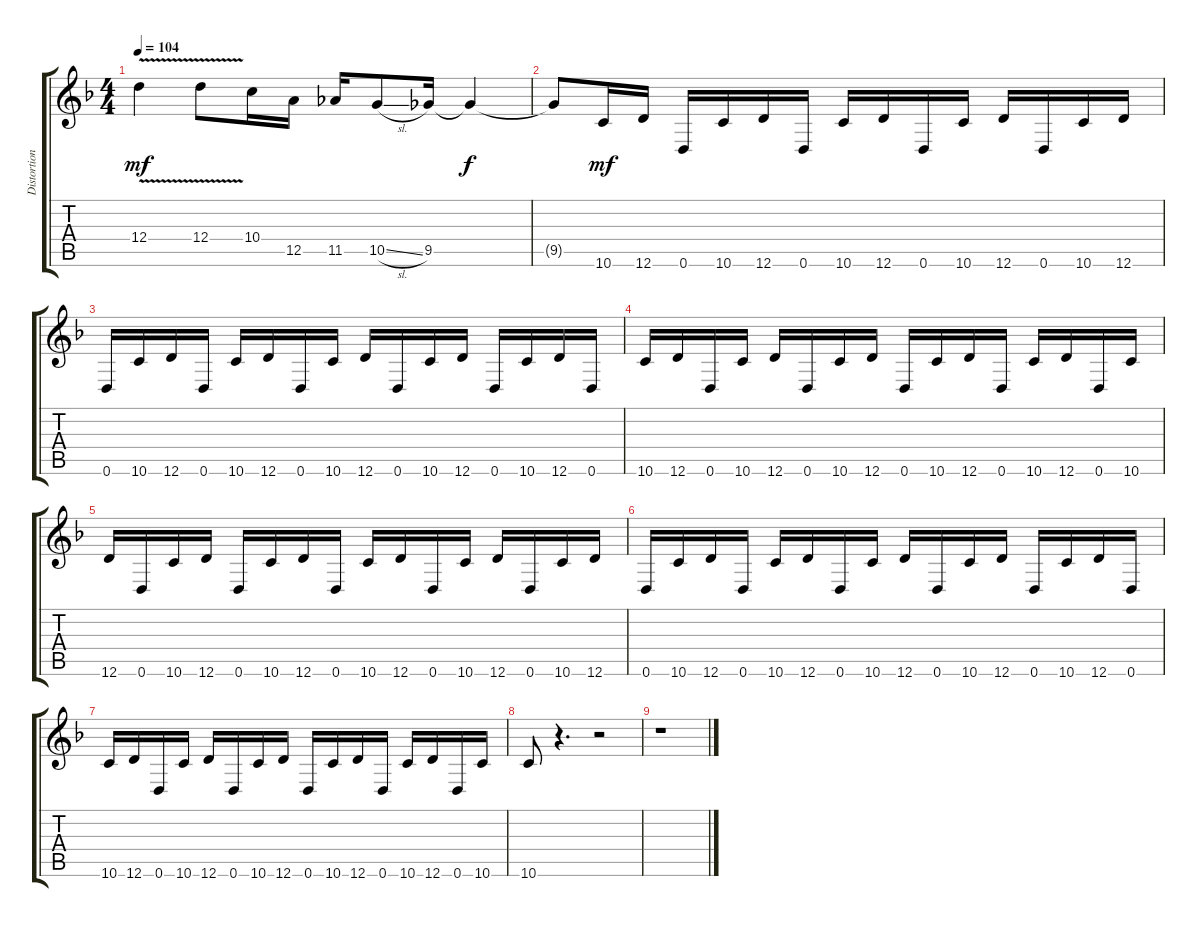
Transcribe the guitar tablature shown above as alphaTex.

\track ("Distortion w/Slide" "Distortion") {instrument distortionguitar}
\staff {score tabs}
\tuning (E4 B3 G3 D3 A2 D2) {hide}
\ts (4 4)
\tempo 104
\clef g2
\ks f
12.4{v}.4{dy mf} 12.4{v}.8 10.4.16 12.5.16 11.5.16 10.5{sl}.8 9.5.16 9.5{t}.4{dy f} |
9.5{t}.8 10.6.16{dy mf} 12.6.16 0.6.16 10.6.16 12.6.16 0.6.16 10.6.16 12.6.16 0.6.16 10.6.16 12.6.16 0.6.16 10.6.16 12.6.16 |
0.6.16 10.6.16 12.6.16 0.6.16 10.6.16 12.6.16 0.6.16 10.6.16 12.6.16 0.6.16 10.6.16 12.6.16 0.6.16 10.6.16 12.6.16 0.6.16 |
10.6.16 12.6.16 0.6.16 10.6.16 12.6.16 0.6.16 10.6.16 12.6.16 0.6.16 10.6.16 12.6.16 0.6.16 10.6.16 12.6.16 0.6.16 10.6.16 |
12.6.16 0.6.16 10.6.16 12.6.16 0.6.16 10.6.16 12.6.16 0.6.16 10.6.16 12.6.16 0.6.16 10.6.16 12.6.16 0.6.16 10.6.16 12.6.16 |
0.6.16 10.6.16 12.6.16 0.6.16 10.6.16 12.6.16 0.6.16 10.6.16 12.6.16 0.6.16 10.6.16 12.6.16 0.6.16 10.6.16 12.6.16 0.6.16 |
10.6.16 12.6.16 0.6.16 10.6.16 12.6.16 0.6.16 10.6.16 12.6.16 0.6.16 10.6.16 12.6.16 0.6.16 10.6.16 12.6.16 0.6.16 10.6.16 |
10.6.8 r.4{d} r.2 |
r.1
